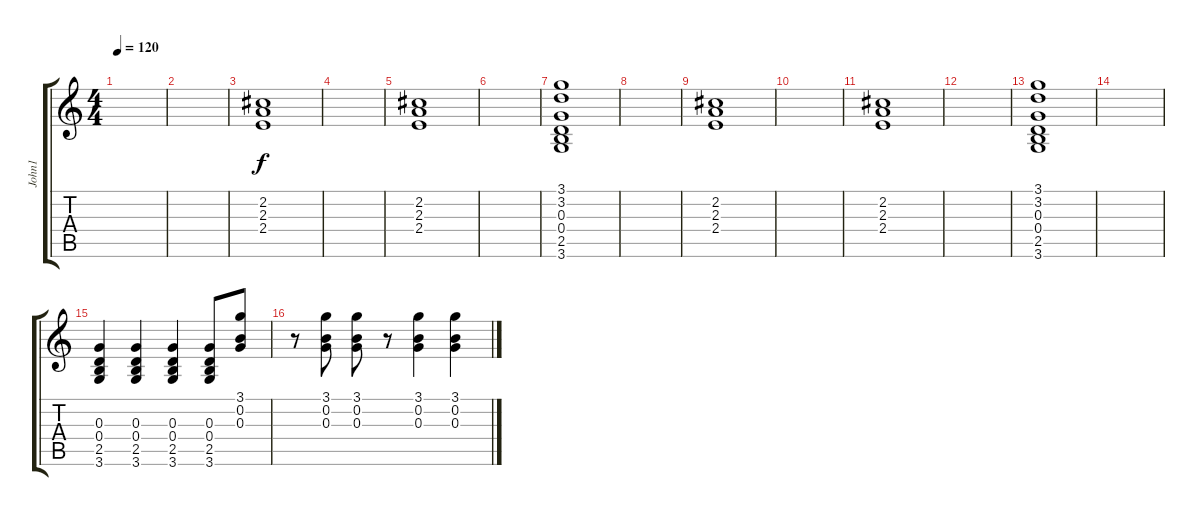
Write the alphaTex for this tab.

\track ("John1" "John1") {instrument electricguitarclean}
\staff {score tabs}
\tuning (E4 B3 G3 D3 A2 E2) {hide}
\ts (4 4)
\tempo 120
\clef g2
\ks c
|
|
(2.2 2.3 2.4).1 |
|
(2.2 2.3 2.4).1 |
|
(3.1 3.2 0.3 0.4 2.5 3.6).1 |
|
(2.2 2.3 2.4).1 |
|
(2.2 2.3 2.4).1 |
|
(3.1 3.2 0.3 0.4 2.5 3.6).1 |
|
(0.3 0.4 2.5 3.6).4 (0.3 0.4 2.5 3.6).4 (0.3 0.4 2.5 3.6).4 (0.3 0.4 2.5 3.6).8 (3.1 0.2 0.3).8 |
r.8 (3.1 0.2 0.3).8 (3.1 0.2 0.3).8 r.8 (3.1 0.2 0.3).4 (3.1 0.2 0.3).4
